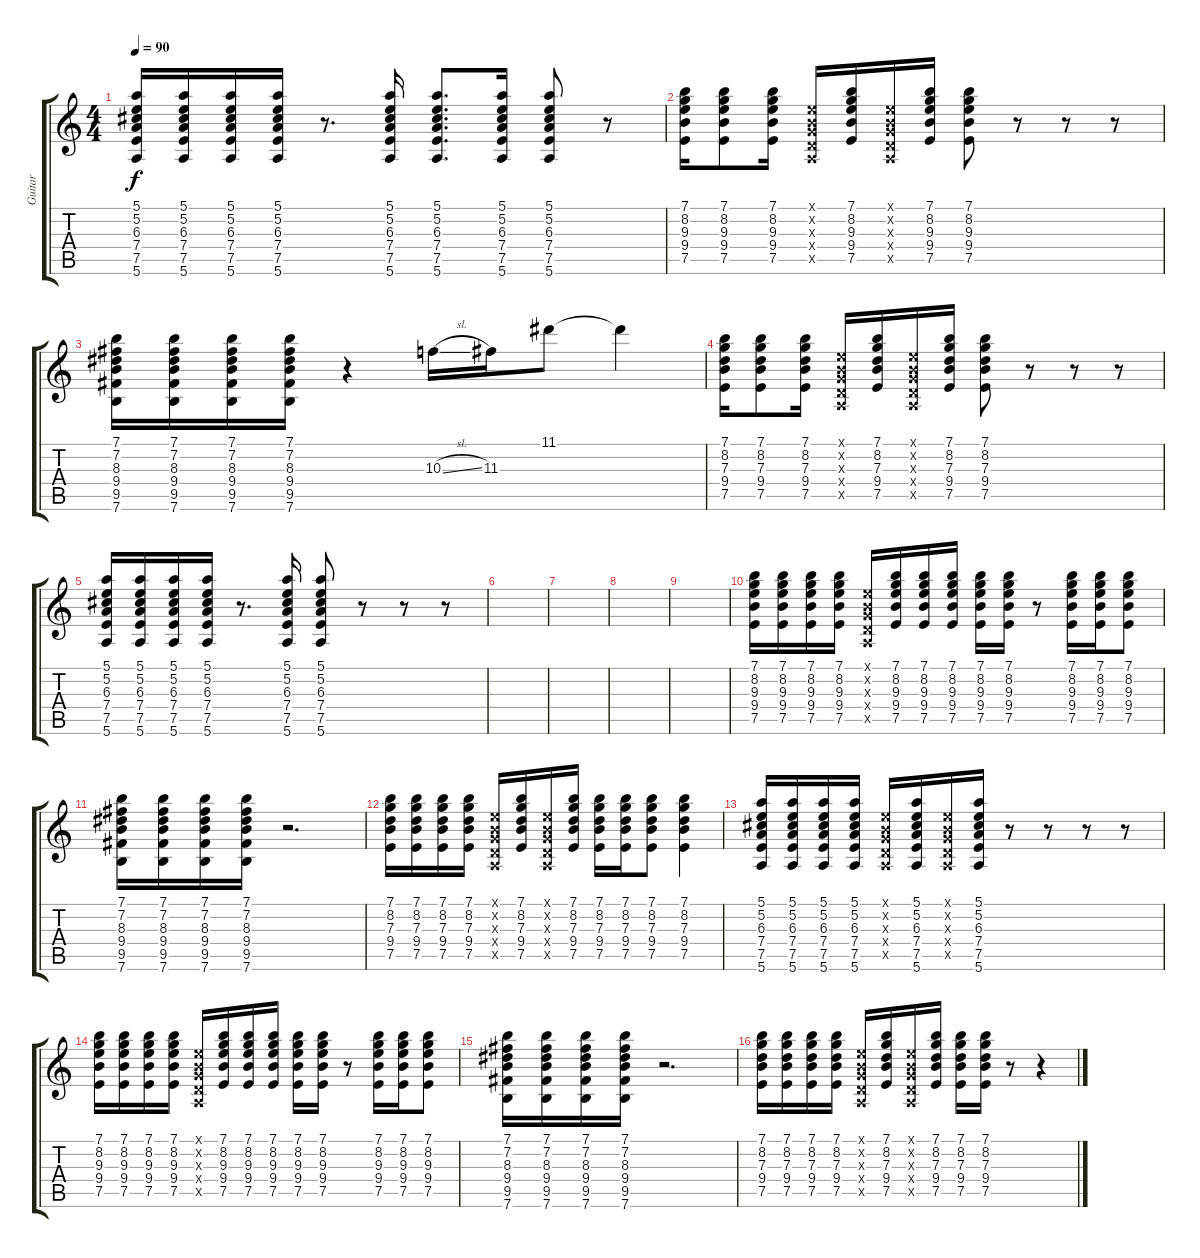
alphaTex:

\track ("Guitar" "Guitar") {instrument electricguitarclean}
\staff {score tabs}
\tuning (E4 B3 G3 D3 A2 E2) {hide}
\ts (4 4)
\tempo 90
\clef g2
\ks c
(5.1 5.2 6.3 7.4 7.5 5.6).16{dy f} (5.1 5.2 6.3 7.4 7.5 5.6).16 (5.1 5.2 6.3 7.4 7.5 5.6).16 (5.1 5.2 6.3 7.4 7.5 5.6).16 r.8{d} (5.1 5.2 6.3 7.4 7.5 5.6).16 (5.1 5.2 6.3 7.4 7.5 5.6).8{d} (5.1 5.2 6.3 7.4 7.5 5.6).16 (5.1 5.2 6.3 7.4 7.5 5.6).8 r.8 |
(7.1 8.2 9.3 9.4 7.5).16 (7.1 8.2 9.3 9.4 7.5).8 (7.1 8.2 9.3 9.4 7.5).16 (0.1{x} 0.2{x} 0.3{x} 0.4{x} 0.5{x}).16 (7.1 8.2 9.3 9.4 7.5).16 (0.1{x} 0.2{x} 0.3{x} 0.4{x} 0.5{x}).16 (7.1 8.2 9.3 9.4 7.5).16 (7.1 8.2 9.3 9.4 7.5).8 r.8 r.8 r.8 |
(7.1 7.2 8.3 9.4 9.5 7.6).16 (7.1 7.2 8.3 9.4 9.5 7.6).16 (7.1 7.2 8.3 9.4 9.5 7.6).16 (7.1 7.2 8.3 9.4 9.5 7.6).16 r.4 10.3{sl}.16 11.3.16 11.1.8 11.1{t}.4 |
(7.1 8.2 7.3 9.4 7.5).16 (7.1 8.2 7.3 9.4 7.5).8 (7.1 8.2 7.3 9.4 7.5).16 (0.1{x} 0.2{x} 0.3{x} 0.4{x} 0.5{x}).16 (7.1 8.2 7.3 9.4 7.5).16 (0.1{x} 0.2{x} 0.3{x} 0.4{x} 0.5{x}).16 (7.1 8.2 7.3 9.4 7.5).16 (7.1 8.2 7.3 9.4 7.5).8 r.8 r.8 r.8 |
(5.1 5.2 6.3 7.4 7.5 5.6).16 (5.1 5.2 6.3 7.4 7.5 5.6).16 (5.1 5.2 6.3 7.4 7.5 5.6).16 (5.1 5.2 6.3 7.4 7.5 5.6).16 r.8{d} (5.1 5.2 6.3 7.4 7.5 5.6).16 (5.1 5.2 6.3 7.4 7.5 5.6).8 r.8 r.8 r.8 |
|
|
|
|
(7.1 8.2 9.3 9.4 7.5).16 (7.1 8.2 9.3 9.4 7.5).16 (7.1 8.2 9.3 9.4 7.5).16 (7.1 8.2 9.3 9.4 7.5).16 (0.1{x} 0.2{x} 0.3{x} 0.4{x} 0.5{x}).16 (7.1 8.2 9.3 9.4 7.5).16 (7.1 8.2 9.3 9.4 7.5).16 (7.1 8.2 9.3 9.4 7.5).16 (7.1 8.2 9.3 9.4 7.5).16 (7.1 8.2 9.3 9.4 7.5).16 r.8 (7.1 8.2 9.3 9.4 7.5).16 (7.1 8.2 9.3 9.4 7.5).16 (7.1 8.2 9.3 9.4 7.5).8 |
(7.1 7.2 8.3 9.4 9.5 7.6).16 (7.1 7.2 8.3 9.4 9.5 7.6).16 (7.1 7.2 8.3 9.4 9.5 7.6).16 (7.1 7.2 8.3 9.4 9.5 7.6).16 r.2{d} |
(7.1 8.2 7.3 9.4 7.5).16 (7.1 8.2 7.3 9.4 7.5).16 (7.1 8.2 7.3 9.4 7.5).16 (7.1 8.2 7.3 9.4 7.5).16 (0.1{x} 0.2{x} 0.3{x} 0.4{x} 0.5{x}).16 (7.1 8.2 7.3 9.4 7.5).16 (0.1{x} 0.2{x} 0.3{x} 0.4{x} 0.5{x}).16 (7.1 8.2 7.3 9.4 7.5).16 (7.1 8.2 7.3 9.4 7.5).16 (7.1 8.2 7.3 9.4 7.5).16 (7.1 8.2 7.3 9.4 7.5).8 (7.1 8.2 7.3 9.4 7.5).4 |
(5.1 5.2 6.3 7.4 7.5 5.6).16 (5.1 5.2 6.3 7.4 7.5 5.6).16 (5.1 5.2 6.3 7.4 7.5 5.6).16 (5.1 5.2 6.3 7.4 7.5 5.6).16 (0.1{x} 0.2{x} 0.3{x} 0.4{x} 0.5{x}).16 (5.1 5.2 6.3 7.4 7.5 5.6).16 (0.1{x} 0.2{x} 0.3{x} 0.4{x} 0.5{x}).16 (5.1 5.2 6.3 7.4 7.5 5.6).16 r.8 r.8 r.8 r.8 |
(7.1 8.2 9.3 9.4 7.5).16 (7.1 8.2 9.3 9.4 7.5).16 (7.1 8.2 9.3 9.4 7.5).16 (7.1 8.2 9.3 9.4 7.5).16 (0.1{x} 0.2{x} 0.3{x} 0.4{x} 0.5{x}).16 (7.1 8.2 9.3 9.4 7.5).16 (7.1 8.2 9.3 9.4 7.5).16 (7.1 8.2 9.3 9.4 7.5).16 (7.1 8.2 9.3 9.4 7.5).16 (7.1 8.2 9.3 9.4 7.5).16 r.8 (7.1 8.2 9.3 9.4 7.5).16 (7.1 8.2 9.3 9.4 7.5).16 (7.1 8.2 9.3 9.4 7.5).8 |
(7.1 7.2 8.3 9.4 9.5 7.6).16 (7.1 7.2 8.3 9.4 9.5 7.6).16 (7.1 7.2 8.3 9.4 9.5 7.6).16 (7.1 7.2 8.3 9.4 9.5 7.6).16 r.2{d} |
(7.1 8.2 7.3 9.4 7.5).16 (7.1 8.2 7.3 9.4 7.5).16 (7.1 8.2 7.3 9.4 7.5).16 (7.1 8.2 7.3 9.4 7.5).16 (0.1{x} 0.2{x} 0.3{x} 0.4{x} 0.5{x}).16 (7.1 8.2 7.3 9.4 7.5).16 (0.1{x} 0.2{x} 0.3{x} 0.4{x} 0.5{x}).16 (7.1 8.2 7.3 9.4 7.5).16 (7.1 8.2 7.3 9.4 7.5).16 (7.1 8.2 7.3 9.4 7.5).16 r.8 r.4
